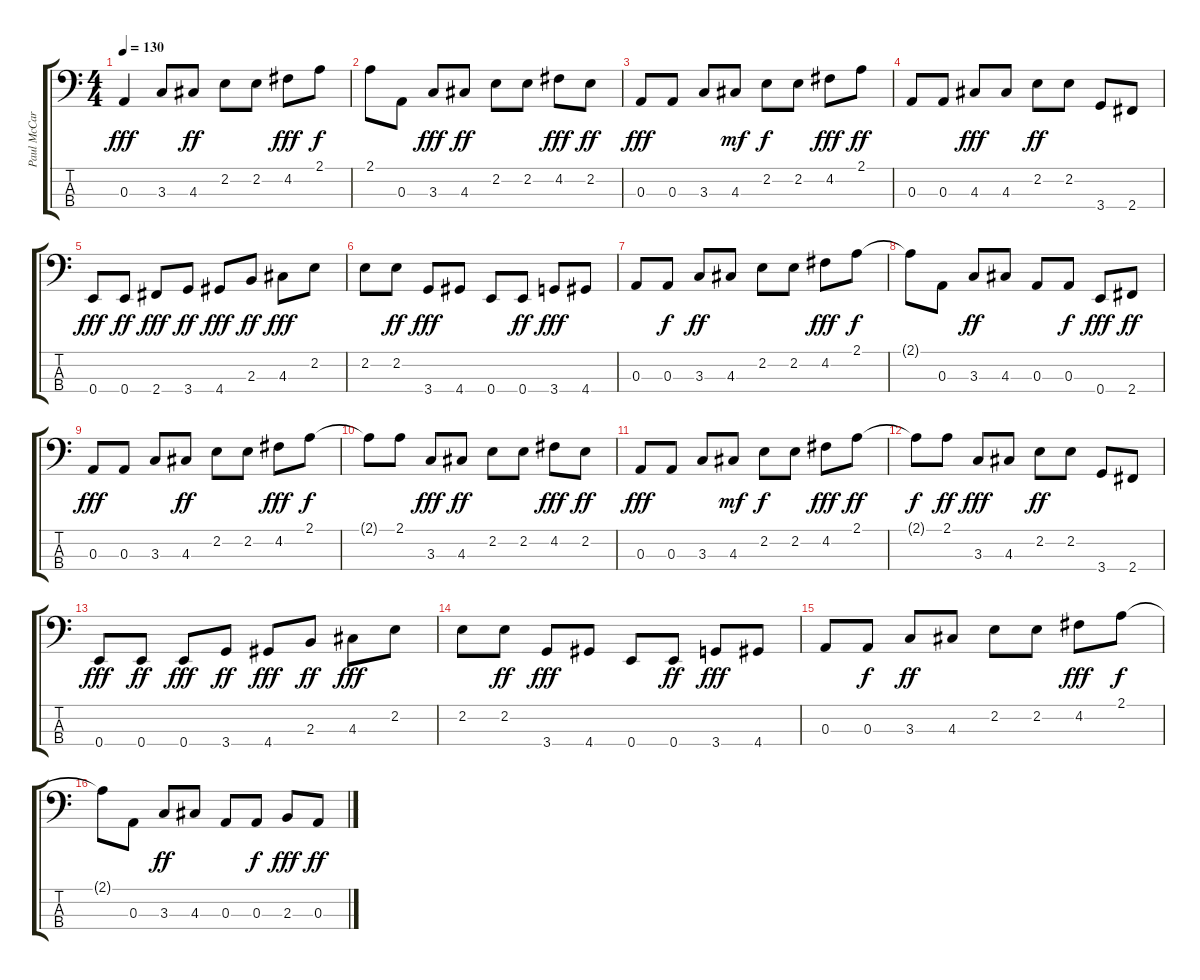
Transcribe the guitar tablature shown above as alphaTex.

\track ("Paul McCartney" "Paul McCar") {instrument acousticbass}
\staff {score tabs}
\tuning (G2 D2 A1 E1) {hide}
\ts (4 4)
\tempo 130
\clef f4
\ks c
0.3.4{dy fff} 3.3.8 4.3.8{dy ff} 2.2.8 2.2.8 4.2.8{dy fff} 2.1.8{dy f} |
2.1.8 0.3.8 3.3.8{dy fff} 4.3.8{dy ff} 2.2.8 2.2.8 4.2.8{dy fff} 2.2.8{dy ff} |
0.3.8{dy fff} 0.3.8 3.3.8 4.3.8{dy mf} 2.2.8{dy f} 2.2.8 4.2.8{dy fff} 2.1.8{dy ff} |
0.3.8 0.3.8 4.3.8{dy fff} 4.3.8 2.2.8{dy ff} 2.2.8 3.4.8 2.4.8 |
0.4.8{dy fff} 0.4.8{dy ff} 2.4.8{dy fff} 3.4.8{dy ff} 4.4.8{dy fff} 2.3.8{dy ff} 4.3.8{dy fff} 2.2.8 |
2.2.8 2.2.8{dy ff} 3.4.8{dy fff} 4.4.8 0.4.8 0.4.8{dy ff} 3.4.8{dy fff} 4.4.8 |
0.3.8 0.3.8{dy f} 3.3.8{dy ff} 4.3.8 2.2.8 2.2.8 4.2.8{dy fff} 2.1.8{dy f} |
2.1{t}.8 0.3.8 3.3.8{dy ff} 4.3.8 0.3.8 0.3.8{dy f} 0.4.8{dy fff} 2.4.8{dy ff} |
0.3.8{dy fff} 0.3.8 3.3.8 4.3.8{dy ff} 2.2.8 2.2.8 4.2.8{dy fff} 2.1.8{dy f} |
2.1{t}.8 2.1.8 3.3.8{dy fff} 4.3.8{dy ff} 2.2.8 2.2.8 4.2.8{dy fff} 2.2.8{dy ff} |
0.3.8{dy fff} 0.3.8 3.3.8 4.3.8{dy mf} 2.2.8{dy f} 2.2.8 4.2.8{dy fff} 2.1.8{dy ff} |
2.1{t}.8{dy f} 2.1.8{dy ff} 3.3.8{dy fff} 4.3.8 2.2.8{dy ff} 2.2.8 3.4.8 2.4.8 |
0.4.8{dy fff} 0.4.8{dy ff} 0.4.8{dy fff} 3.4.8{dy ff} 4.4.8{dy fff} 2.3.8{dy ff} 4.3.8{dy fff} 2.2.8 |
2.2.8 2.2.8{dy ff} 3.4.8{dy fff} 4.4.8 0.4.8 0.4.8{dy ff} 3.4.8{dy fff} 4.4.8 |
0.3.8 0.3.8{dy f} 3.3.8{dy ff} 4.3.8 2.2.8 2.2.8 4.2.8{dy fff} 2.1.8{dy f} |
2.1{t}.8 0.3.8 3.3.8{dy ff} 4.3.8 0.3.8 0.3.8{dy f} 2.3.8{dy fff} 0.3.8{dy ff}
